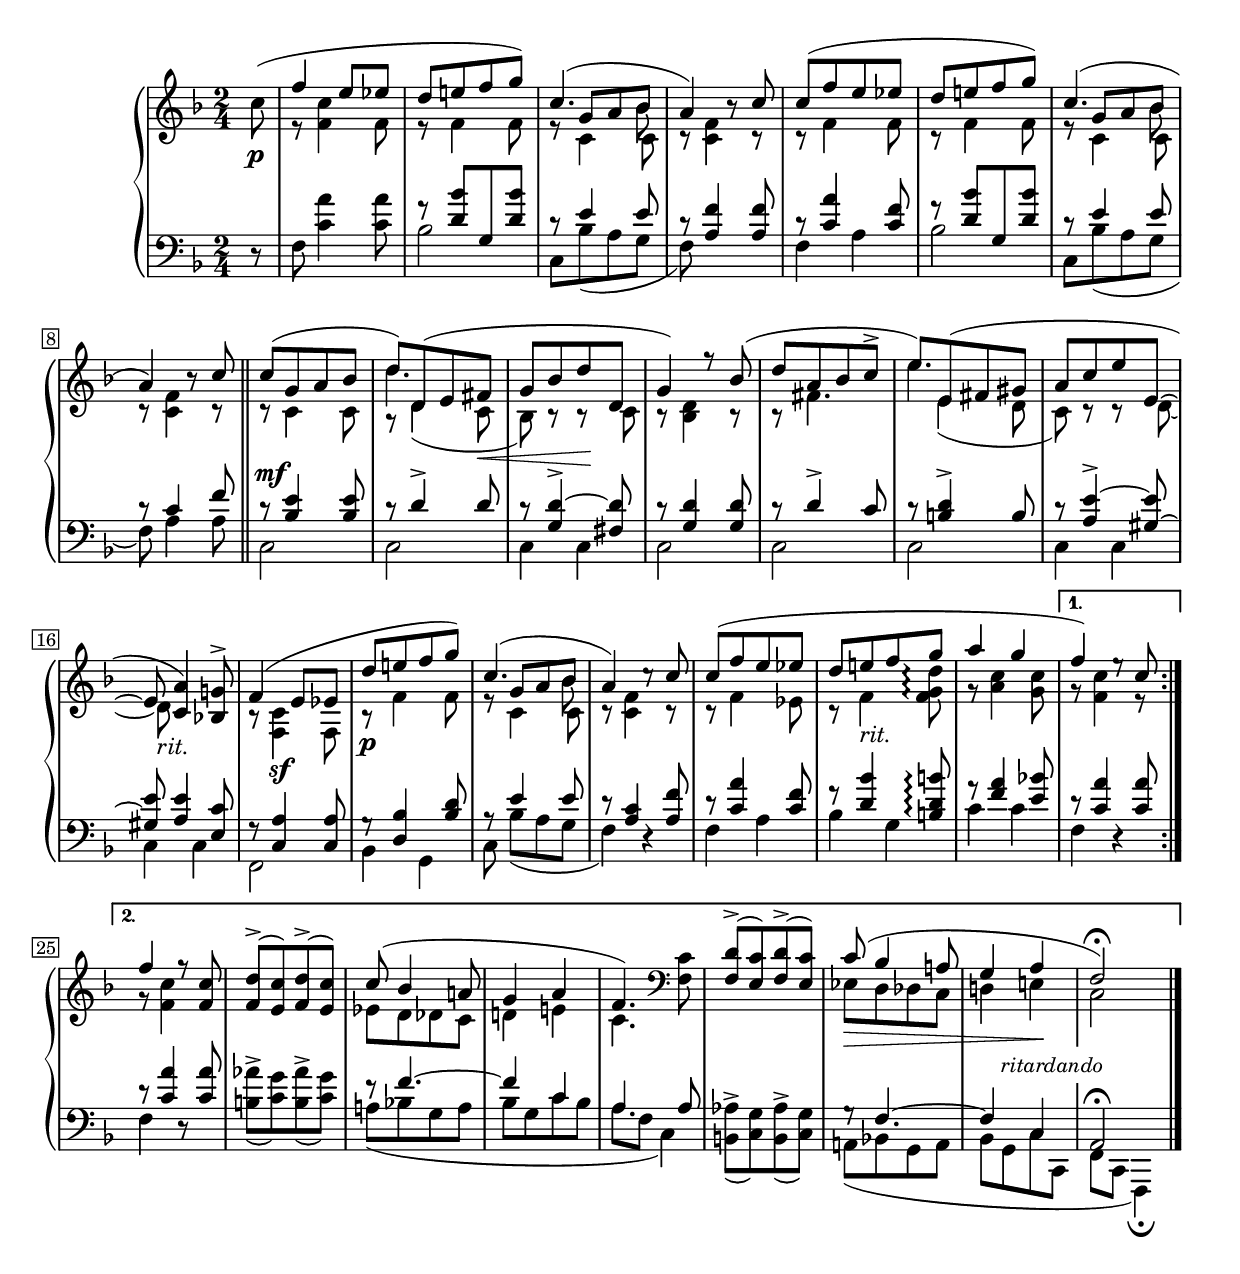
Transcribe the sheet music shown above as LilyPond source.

Global = {
  \key f \major
  \time 2/4
  \include "../global.ly"
}

Sopran = \context Voice = "one" \relative c'' {
  \voiceOne
  \override MultiMeasureRest.staff-position = #0
  \override Rest.staff-position = #0
  \partial 8
  \once\stemDown c8(
  %1
  | f4 e8 ees
  | d[ e! f g])
  | \shape #'((0 . 2) (0 . 2) (0 . 2) (0 . 2)) Slur
    c,4.( \stemDown bes8
  | \stemUp a4) r8 c
  %5
  | c[( f e ees]
  | d[ e! f g])
  | \shape #'((0 . 2) (0 . 2) (0 . 2) (0 . 2)) Slur
    c,4.( \stemDown bes8
  | \stemUp a4) r8 c
  \bar "||"
  \repeat volta 2 {
  | << { c8[( g a bes] } \\ {} >>
  %10
  | << { d[) d,( e fis] } \\ {
      \mergeDifferentlyDottedOn
      d'4. s8
    } >>
  | << { g,[ bes d\! d,] } \\ {} >>
  | << { g4) r8 bes( } \\ {} >>
  | << { d[ a bes c^>] } \\ {} >>
  | << { e[) e,( fis gis] } \\ {
      \mergeDifferentlyDottedOn
      e'4. s8
    } >>
  %15
  | << { a,[ c e e,~] } \\ {} >>
  | << { e8 <c a'>4) <bes! g'!>8^> } \\ {} >>
  | f'4( e8 ees
  | d'[ e! f g])
  | \shape #'((0 . 2) (0 . 2) (0 . 2) (0 . 2)) Slur
    c,4.( \stemDown bes8
  %20
  | \stemUp a4) c8\rest c
  | c[( f e ees]
  | d[ e!_\markup { "rit." } f g]
  | a4 g
  }
  \alternative {
    {
  |   f4) e8\rest c
    \break
    }{
  |   f4 f8\rest <f, c'>
  %25
  |   <f d'>^>[( <e c'>) <f d'>^>( <e c'>)]
  |   c'8( bes4 a8
  |   g4 a
  |   f4.) \clef bass \stemDown <f, c'>8
  |   \stemUp <f d'>^>[( <e c'>) <f d'>^>( <e c'>)]
  %30
  |   c'8( bes4 a8
  |   g4 a
  |   f2)\fermata
    }
  }
  \fine
}

Alto = \context Voice = "two" \relative c' {
  \voiceTwo
  \override MultiMeasureRest.staff-position = #0
  \override Rest.staff-position = #0
  \partial 8
  s8
  %1
  | e8\rest <f c'>4 f8
  | e8\rest f4 8
  | e8\rest
    << {
      \stemDown c4
      \once\override NoteColumn.force-hshift = #0.4 8
    } \\ {
      \stemUp\override Beam.positions = #'(1.4 . 2.0)
      g'8[ a bes]
      \revert Beam.positions
    } >>
  | c,8\rest <c f>4 c8\rest
  %5
  | c8\rest f4 8
  | c8\rest f4 8
  | e8\rest
    << {
      \stemDown c4
      \once\override NoteColumn.force-hshift = #0.4 8
    } \\ {
      \stemUp\override Beam.positions = #'(1.4 . 2.0)
      g'8[ a bes]
      \revert Beam.positions
    } >>
  | c,8\rest <c f>4 c8\rest
  | c8\rest c4 c8
  %10
  | a8\rest d4( c8
  | bes) b\rest b\rest c
  | b\rest <bes d>4 b8\rest
  | b\rest fis'4.
  | s8 e4( d8
  %15
  | c) c\rest c\rest d~
  | d8_\markup { "rit." } s4.
  | b8\rest <f c'>4\sf f8
  | b\rest f'4 8
  | e8\rest
    << {
      \stemDown c4
      \once\override NoteColumn.force-hshift = #0.4 8
    } \\ {
      \stemUp\override Beam.positions = #'(1.4 . 2.0)
      g'8[ a bes]
      \revert Beam.positions
    } >>
  %20
  | c,8\rest <c f>4 c8\rest
  | c\rest f4 ees8
  | c\rest f4 <f g d'>8\arpeggio
  | g\rest <a c>4 <g c>8
  | g\rest <f c'>4 e8\rest
  %25
  | g\rest <f c'>4 s8
  | s2
  | ees8[ d des c]
  | d!4 e!
  | c4. s8
  %30
  | s2
  | ees,8[ d des c]
  | d!4 e!
  | c2
}

Tenor = \context Voice = "three" \relative c' {
  \voiceFour
  \override MultiMeasureRest.staff-position = #0
  \override Rest.staff-position = #0
  \mergeDifferentlyDottedOn
  \tieUp
  \partial 8
  s8
  %1
  | s8 <c a'>4 <c a'>8
  | f8\rest \stemUp <d bes'>[ g, <d' bes'>]
  | c8\rest e4 8
  | c8\rest <a f'>4 <a f'>8
  %5
  | c8\rest <c a'>4 <c f>8
  | f8\rest \stemUp <d bes'>[ g, <d' bes'>]
  | c8\rest e4 8
  | c8\rest c4 f8
  | c\rest <bes e>4 8
  %10
  | c\rest d4^> 8
  | c\rest <g d'~>4^> <fis d'>8
  | c'\rest <g d'>4 <g d'>8
  | c\rest d4^> c8
  | c\rest <b! d>4^> b8
  %15
  | c\rest <a e'~>4^> <gis~ e'>8
  | <gis e'> <a e'>4 <e c'>8
  | f\rest <c a'>4 <c a'>8
  | g'\rest <d bes'>4 <bes' d>8
  | a\rest e'4 8
  %20
  | d\rest <a c>4 <a f'>8
  | d\rest <c a'>4 <c f>8
  | f\rest <d bes'>4 <b! d b'!>8\arpeggio
  | g'\rest <f a>4 <e bes'>8
  | d\rest <c a'>4 <c a'>8
  %25
  | d\rest <c a'>4 <c a'>8
  | s2
  | e8\rest f4.~
  | f4 c
  | a4. a8
  %30
  | s2
  | g8\rest f4.~
  | f4^\markup {
      \hspace #2
      \whiteout\pad-markup #1
      \small "ritardando"
    } c
  | a2^\fermata
  \fine
}

Bass = \context Voice = "four" \relative c {
  \voiceFour
  \override MultiMeasureRest.staff-position = #0
  \override Rest.staff-position = #0
  \partial 8
  r8
  %1
  | f s4.
  | bes2
  | c,8[ bes'( a g]
  | f) s4.
  %5
  | f4 a
  | bes2
  | c,8[ bes'( a g]
  | f8) a4 a8
  \bar "||"
  \repeat volta 2 {
  | c,2
  %10
  | c2
  | c4 4
  | c2
  | c2
  | c2
  %15
  | c4 4
  | c4 4
  | f,2
  | bes4 g
  | c8 bes'[( a g]
  %20
  | f4) r4
  | f a
  | bes g
  | c c
  | f, r
  }
  %25
  | f4 r8 s8
  | <b! aes'>^>[( <c g'>) <b aes'>^>( <c g'>)]
  | a![( bes g a]
  | bes[ g c bes]
  | a f c4)
  %30
  | <b! aes'>8^>[( <c g'>) <b aes'>^>( <c g'>)]
  | a!( [ bes g a]
  | bes[ g c c,]
  | f c f,4)\fermata
  \fine
}

centerDynamics = {
  \partial 8
    s8-\markup { \hspace #-0.2 \dynamic p }
  %1
  | s2*8
  | s8-\markup { \hspace #-0.4 \dynamic mf } s4.
  %10
  | s8 s8 s8 s8\<
  | s8 s8 s8\! s8
  | s2*6
  | s8-\markup { \hspace #-0.1 \dynamic p } s4.
  | s2*12
  | s8\> s8 s8 s8
  | s8 s8 s8\! s8

}

\score {
  \new PianoStaff
  <<
    \accidentalStyle Score.piano
    \context Staff = "upper" <<
      \set Staff.midiInstrument = #"acoustic grand"
      \Global
      \clef treble
      \Sopran
      \Alto
    >>
    \context Dynamics <<
      \Global \centerDynamics
    >>
    \context Staff = "lower" <<
      \set Staff.midiInstrument = #"acoustic grand"
      \Global
      \clef bass
      \Tenor
      \Bass
    >>
  >>
  \header {
    %composer = "Robert Schumann"
    %opus = "Op. 15"
    title = \markup { "Am Camin" }
    subtitle = \markup {
             \column {
               \line { "(By the Fireside)" }
               % workaround to insert some vertical space after the subtitle
               \line { " " }
             }
           }
  }
  \layout {
    \context {
      \PianoStaff
      \override TextScript.font-shape = #'italic
    }
  }
  \midi {
    \tempo 4 = 100
  }
}
